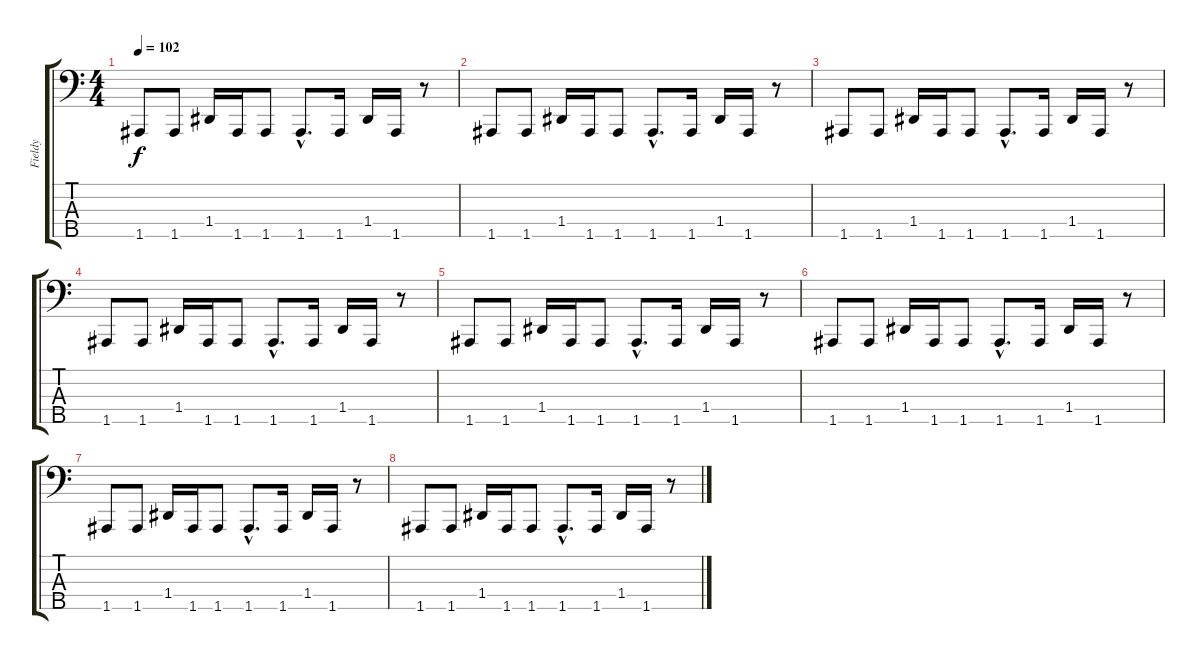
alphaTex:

\track ("Fieldy" "Fieldy") {instrument slapbass1}
\staff {score tabs}
\tuning (F2 C2 G1 D1 A0) {hide}
\ts (4 4)
\tempo 102
\clef f4
\ks c
1.5.8{dy f} 1.5.8 1.4.16 1.5.16 1.5.8 1.5{hac}.8{d} 1.5.16 1.4.16 1.5.16 r.8 |
1.5.8 1.5.8 1.4.16 1.5.16 1.5.8 1.5{hac}.8{d} 1.5.16 1.4.16 1.5.16 r.8 |
1.5.8 1.5.8 1.4.16 1.5.16 1.5.8 1.5{hac}.8{d} 1.5.16 1.4.16 1.5.16 r.8 |
1.5.8 1.5.8 1.4.16 1.5.16 1.5.8 1.5{hac}.8{d} 1.5.16 1.4.16 1.5.16 r.8 |
1.5.8 1.5.8 1.4.16 1.5.16 1.5.8 1.5{hac}.8{d} 1.5.16 1.4.16 1.5.16 r.8 |
1.5.8 1.5.8 1.4.16 1.5.16 1.5.8 1.5{hac}.8{d} 1.5.16 1.4.16 1.5.16 r.8 |
1.5.8 1.5.8 1.4.16 1.5.16 1.5.8 1.5{hac}.8{d} 1.5.16 1.4.16 1.5.16 r.8 |
1.5.8 1.5.8 1.4.16 1.5.16 1.5.8 1.5{hac}.8{d} 1.5.16 1.4.16 1.5.16 r.8
